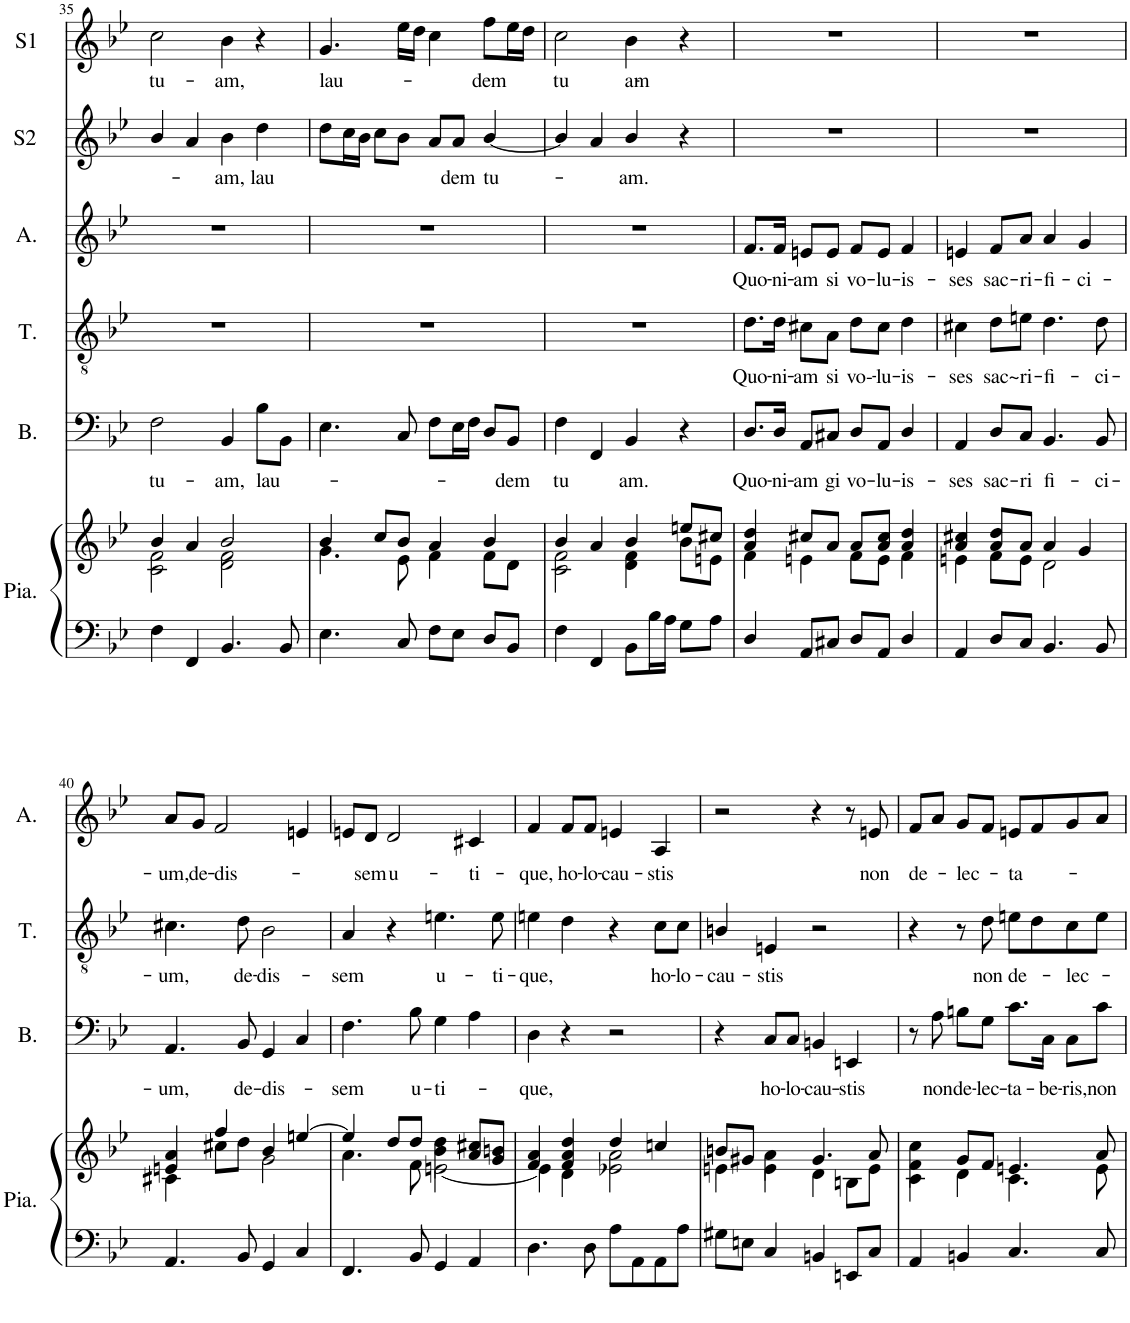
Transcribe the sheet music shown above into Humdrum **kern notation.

**kern	**kern	**kern	**text	**kern	**text	**kern	**text	**kern	**text	**kern	**text
*part6	*part6	*part5	*part5	*part4	*part4	*part3	*part3	*part2	*part2	*part1	*part1
*staff7	*staff6	*staff5	*staff5	*staff4	*staff4	*staff3	*staff3	*staff2	*staff2	*staff1	*staff1
*I"Piano	*	*I"Basse	*	*I"Ténor	*	*I"Alto	*	*I"Soprano2	*	*I"Soprano1	*
*I'Pia.	*	*I'B.	*	*I'T.	*	*I'A.	*	*I'S2	*	*I'S1	*
!!LO:PB:g=z
*clefF4	*clefG2	*clefF4	*	*clefGv2	*	*clefG2	*	*clefG2	*	*clefG2	*
*k[b-e-]	*k[b-e-]	*k[b-e-]	*	*k[b-e-]	*	*k[b-e-]	*	*k[b-e-]	*	*k[b-e-]	*
*M4/4	*M4/4	*M4/4	*	*M4/4	*	*M4/4	*	*M4/4	*	*M4/4	*
*met(c)	*met(c)	*met(c)	*	*met(c)	*	*met(c)	*	*met(c)	*	*met(c)	*
=35	=35	=35	=35	=35	=35	=35	=35	=35	=35	=35	=35
*	*^	*	*	*	*	*	*	*	*	*	*
!	!	!	!	!LO:LY:b	!	!	!	!	!	!	!	!LO:LY:b
4F\	4b-/	2c\ 2f\	2F\	tu-	1r	.	1r	.	4b-/	.	2cc\	tu-
4FF/	4a/	.	.	.	.	.	.	.	4a/	.	.	.
!	!	!	!	!LO:LY:b	!	!	!	!	!	!LO:LY:b	!	!LO:LY:b
4.BB-/	2b-/	2d\ 2f\	4BB-/	-am,	.	.	.	.	4b-\	am,	4b-\	-am,
!	!	!	!	!LO:LY:b	!	!	!	!	!	!LO:LY:b	!	!
.	.	.	8B-\L	lau-	.	.	.	.	4dd\	lau	4r	.
8BB-/	.	.	8BB-\J	.	.	.	.	.	.	.	.	.
=36	=36	=36	=36	=36	=36	=36	=36	=36	=36	=36	=36	=36
!	!	!	!	!	!	!	!	!	!	!	!	!LO:LY:b
4.E-\	4b-/	4.g\	4.E-\	.	1r	.	1r	.	8dd\L	.	4.g/	lau-
.	.	.	.	.	.	.	.	.	16cc\L	.	.	.
.	.	.	.	.	.	.	.	.	16b-\JJ	.	.	.
.	8cc/L	.	.	.	.	.	.	.	8cc\L	.	.	.
8C/	8b-/J	8e-\	8C/	.	.	.	.	.	8b-\J	.	16ee-\LL	.
.	.	.	.	.	.	.	.	.	.	.	16dd\JJ	.
8F\L	4a/	4f\	8F\L	.	.	.	.	.	8a/L	.	4cc\	.
!	!	!	!	!	!	!	!	!	!	!LO:LY:b	!	!
8E-\J	.	.	16E-\L	.	.	.	.	.	8a/J	-dem	.	.
.	.	.	16F\JJ	.	.	.	.	.	.	.	.	.
!	!	!	!	!	!	!	!	!	!	!LO:LY:b	!	!LO:LY:b
8D/L	4b-/	8f\L	8D/L	.	.	.	.	.	[4b-/	tu-	8ff\L	-dem
!	!	!	!	!LO:LY:b	!	!	!	!	!	!	!	!
8BB-/J	.	8d\J	8BB-/J	-dem	.	.	.	.	.	.	16ee-\L	.
.	.	.	.	.	.	.	.	.	.	.	16dd\JJ	.
=37	=37	=37	=37	=37	=37	=37	=37	=37	=37	=37	=37	=37
!	!	!	!	!LO:LY:b	!	!	!	!	!	!	!	!LO:LY:b
4F\	4b-/	2c\ 2f\	4F\	tu	1r	.	1r	.	4b-/]	.	2cc\	tu
4FF/	4a/	.	4FF/	.	.	.	.	.	4a/	.	.	.
!	!	!	!	!LO:LY:b	!	!	!	!	!	!LO:LY:b	!	!LO:LY:b
8BB-\L	4b-/	4d\ 4f\	4BB-/	am.	.	.	.	.	4b-/	am.	4b-\	am-
16B-\L	.	.	.	.	.	.	.	.	.	.	.	.
16A\JJ	.	.	.	.	.	.	.	.	.	.	.	.
8G\L	8een/L	8b-\L	4r	.	.	.	.	.	4r	.	4r	.
8A\J	8cc#X/J	8en\J	.	.	.	.	.	.	.	.	.	.
=38	=38	=38	=38	=38	=38	=38	=38	=38	=38	=38	=38	=38
!	!	!	!	!LO:LY:b	!	!LO:LY:b	!	!LO:LY:b	!	!	!	!
4D/	4a/ 4dd/	4f\	8.D/L	-Quo-	8.d\L	Quo-	8.f/L	-Quo-	1r	.	1r	.
!	!	!	!	!LO:LY:b	!	!LO:LY:b	!	!LO:LY:b	!	!	!	!
.	.	.	16D/Jk	-ni-	16d\Jk	-ni-	16f/Jk	-ni-	.	.	.	.
!	!	!	!	!LO:LY:b	!	!LO:LY:b	!	!LO:LY:b	!	!	!	!
8AA/L	8cc#X/L	4en\	8AA/L	-am	8c#X\L	-am	8en/L	-am	.	.	.	.
!	!	!	!	!LO:LY:b	!	!LO:LY:b	!	!LO:LY:b	!	!	!	!
8C#X/J	8a/J	.	8C#X/J	gi	8A\J	si	8e/J	-si	.	.	.	.
!	!	!	!	!LO:LY:b	!	!LO:LY:b	!	!LO:LY:b	!	!	!	!
8D/L	8a/L	8f\L	8D/L	vo-	8d\L	vo--	8f/L	vo-	.	.	.	.
!	!	!	!	!LO:LY:b	!	!LO:LY:b	!	!LO:LY:b	!	!	!	!
8AA/J	8a/ 8cc#/J	8e\J	8AA/J	-lu-	8c#\J	-lu-	8e/J	-lu-	.	.	.	.
!	!	!	!	!LO:LY:b	!	!LO:LY:b	!	!LO:LY:b	!	!	!	!
4D/	4a/ 4dd/	4f\	4D/	-is-	4d\	-is-	4f/	-is-	.	.	.	.
=39	=39	=39	=39	=39	=39	=39	=39	=39	=39	=39	=39	=39
!	!	!	!	!LO:LY:b	!	!LO:LY:b	!	!LO:LY:b	!	!	!	!
4AA/	4a/ 4cc#X/	4en\	4AA/	-ses	4c#X\	-ses	4en/	-ses	1r	.	1r	.
!	!	!	!	!LO:LY:b	!	!LO:LY:b	!	!LO:LY:b	!	!	!	!
8D/L	8a/ 8dd/L	8f\L	8D/L	sac-	8d\L	sac~	8f/L	sac-	.	.	.	.
!	!	!	!	!LO:LY:b	!	!LO:LY:b	!	!LO:LY:b	!	!	!	!
8C/J	8a/J	8e\J	8C/J	-ri	8en\J	ri-	8a/J	-ri-	.	.	.	.
!	!	!	!	!LO:LY:b	!	!LO:LY:b	!	!LO:LY:b	!	!	!	!
4.BB-/	4a/	2d\	4.BB-/	fi-	4.d\	-fi-	4a/	-fi-	.	.	.	.
!	!	!	!	!	!	!	!	!LO:LY:b	!	!	!	!
.	4g/	.	.	.	.	.	4g/	-ci-	.	.	.	.
!	!	!	!	!LO:LY:b	!	!LO:LY:b	!	!	!	!	!	!
8BB-/	.	.	8BB-/	-ci-	8d\	-ci-	.	.	.	.	.	.
!!LO:LB:g=z
=40	=40	=40	=40	=40	=40	=40	=40	=40	=40	=40	=40	=40
!	!	!	!	!LO:LY:b	!	!LO:LY:b	!	!LO:LY:b	!	!	!	!
4.AA/	4en/ 4a/	4c#X\	4.AA/	-um,	4.c#X\	-um,	8a/L	-um,	1r	.	1r	.
!	!	!	!	!	!	!	!	!LO:LY:b	!	!	!	!
.	.	.	.	.	.	.	8g/J	de-	.	.	.	.
!	!	!	!	!	!	!	!	!LO:LY:b	!	!	!	!
.	4ff/	8cc#X\L	.	.	.	.	2f/	-dis-	.	.	.	.
!	!	!	!	!LO:LY:b	!	!LO:LY:b	!	!	!	!	!	!
8BB-/	.	8dd\J	8BB-/	de-	8d\	de-	.	.	.	.	.	.
!	!	!	!	!LO:LY:b	!	!LO:LY:b	!	!	!	!	!	!
4GG/	4b-/	2g\	4GG/	-dis-	2B-\	-dis-	.	.	.	.	.	.
4C/	[4een/	.	4C/	.	.	.	4en/	.	.	.	.	.
=41	=41	=41	=41	=41	=41	=41	=41	=41	=41	=41	=41	=41
!	!	!	!	!LO:LY:b	!	!LO:LY:b	!	!	!	!	!	!
4.FF/	4ee/]	4.a\	4.F\	-sem	4A/	-sem	8en/L	.	1r	.	1r	.
!	!	!	!	!	!	!	!	!LO:LY:b	!	!	!	!
.	.	.	.	.	.	.	8d/J	-sem	.	.	.	.
!	!	!	!	!	!	!	!	!LO:LY:b	!	!	!	!
.	8dd/L	.	.	.	4r	.	2d/	u-	.	.	.	.
!	!	!	!	!LO:LY:b	!	!	!	!	!	!	!	!
8BB-/	8dd/J	8f\	8B-\	u-	.	.	.	.	.	.	.	.
!	!	!	!	!LO:LY:b	!	!LO:LY:b	!	!	!	!	!	!
4GG/	4b-\ 4dd\	[2en\	4G\	-ti-	4.en\	u-	.	.	.	.	.	.
!	!	!	!	!	!	!	!	!LO:LY:b	!	!	!	!
4AA/	8a/ 8cc#X/L	.	4A\	.	.	.	4c#X/	-ti-	.	.	.	.
!	!	!	!	!	!	!LO:LY:b	!	!	!	!	!	!
.	8g/ 8bn/J	.	.	.	8e\	-ti-	.	.	.	.	.	.
=42	=42	=42	=42	=42	=42	=42	=42	=42	=42	=42	=42	=42
!	!	!	!	!LO:LY:b	!	!LO:LY:b	!	!LO:LY:b	!	!	!	!
4.D\	4f/ 4a/	4e\]	4D\	-que,	4en\	-que,	4f/	-que,	1r	.	1r	.
!	!	!	!	!	!	!	!	!LO:LY:b	!	!	!	!
.	4f/ 4a/ 4dd/	4d\	4r	.	4d\	.	8f/L	ho-	.	.	.	.
!	!	!	!	!	!	!	!	!LO:LY:b	!	!	!	!
8D\	.	.	.	.	.	.	8f/J	-lo-	.	.	.	.
!	!	!	!	!	!	!	!	!LO:LY:b	!	!	!	!
8A\L	4dd/	2e-X\ 2a\	2r	.	4r	.	4en/	-cau-	.	.	.	.
8AA\	.	.	.	.	.	.	.	.	.	.	.	.
!	!	!	!	!	!	!LO:LY:b	!	!LO:LY:b	!	!	!	!
8AA\	4ccn/	.	.	.	8c\L	ho-	4A/	-stis	.	.	.	.
!	!	!	!	!	!	!LO:LY:b	!	!	!	!	!	!
8A\J	.	.	.	.	8c\J	-lo-	.	.	.	.	.	.
=43	=43	=43	=43	=43	=43	=43	=43	=43	=43	=43	=43	=43
!	!	!	!	!	!	!LO:LY:b	!	!	!	!	!	!
8G#X\L	8bn/L	4en\	4r	.	4Bn/	cau-	2r	.	1r	.	1r	.
8En\J	8g#X/J	.	.	.	.	.	.	.	.	.	.	.
!	!	!	!	!LO:LY:b	!	!LO:LY:b	!	!	!	!	!	!
4C/	4a\	4e\	8C/L	ho-	4En/	-stis	.	.	.	.	.	.
!	!	!	!	!LO:LY:b	!	!	!	!	!	!	!	!
.	.	.	8C/J	-lo-	.	.	.	.	.	.	.	.
!	!	!	!	!LO:LY:b	!	!	!	!	!	!	!	!
4BBn/	4.g#/	4d\	4BBn/	-cau-	2r	.	4r	.	.	.	.	.
!	!	!	!	!LO:LY:b	!	!	!	!	!	!	!	!
8EEn/L	.	8Bn\L	4EEn/	-stis	.	.	8r	.	.	.	.	.
!	!	!	!	!	!	!	!	!LO:LY:b	!	!	!	!
8C/J	8a/	8e\J	.	.	.	.	8en/	non	.	.	.	.
=44	=44	=44	=44	=44	=44	=44	=44	=44	=44	=44	=44	=44
!	!	!	!	!	!	!	!	!LO:LY:b	!	!	!	!
4AA/	4f\ 4cc\	4c\	8r	.	4r	.	8f/L	de-	1r	.	1r	.
!	!	!	!	!LO:LY:b	!	!	!	!	!	!	!	!
.	.	.	8A\	-non	.	.	8a/J	.	.	.	.	.
!	!	!	!	!LO:LY:b	!	!	!	!LO:LY:b	!	!	!	!
4BBn/	8g/L	4d\	8Bn\L	de-	8r	.	8g/L	-lec-	.	.	.	.
!	!	!	!	!LO:LY:b	!	!LO:LY:b	!	!	!	!	!	!
.	8f/J	.	8G\J	-lec-	8d\	non	8f/J	.	.	.	.	.
!	!	!	!	!LO:LY:b	!	!LO:LY:b	!	!LO:LY:b	!	!	!	!
4.C/	4.en/	4.c\	8.c\L	-ta-	8en\L	de-	8en/L	-ta-	.	.	.	.
.	.	.	.	.	8d\	.	8f/	.	.	.	.	.
!	!	!	!	!LO:LY:b	!	!	!	!	!	!	!	!
.	.	.	16C\Jk	-be-	.	.	.	.	.	.	.	.
!	!	!	!	!LO:LY:b	!	!LO:LY:b	!	!	!	!	!	!
.	.	.	8C\L	-ris,	8c\	-lec-	8g/	.	.	.	.	.
!	!	!	!	!LO:LY:b	!	!	!	!	!	!	!	!
8C/	8a/	8e\	8c\J	non	8e\J	.	8a/J	.	.	.	.	.
*	*v	*v	*	*	*	*	*	*	*	*	*	*
=	=	=	=	=	=	=	=	=	=	=	=
*-	*-	*-	*-	*-	*-	*-	*-	*-	*-	*-	*-
